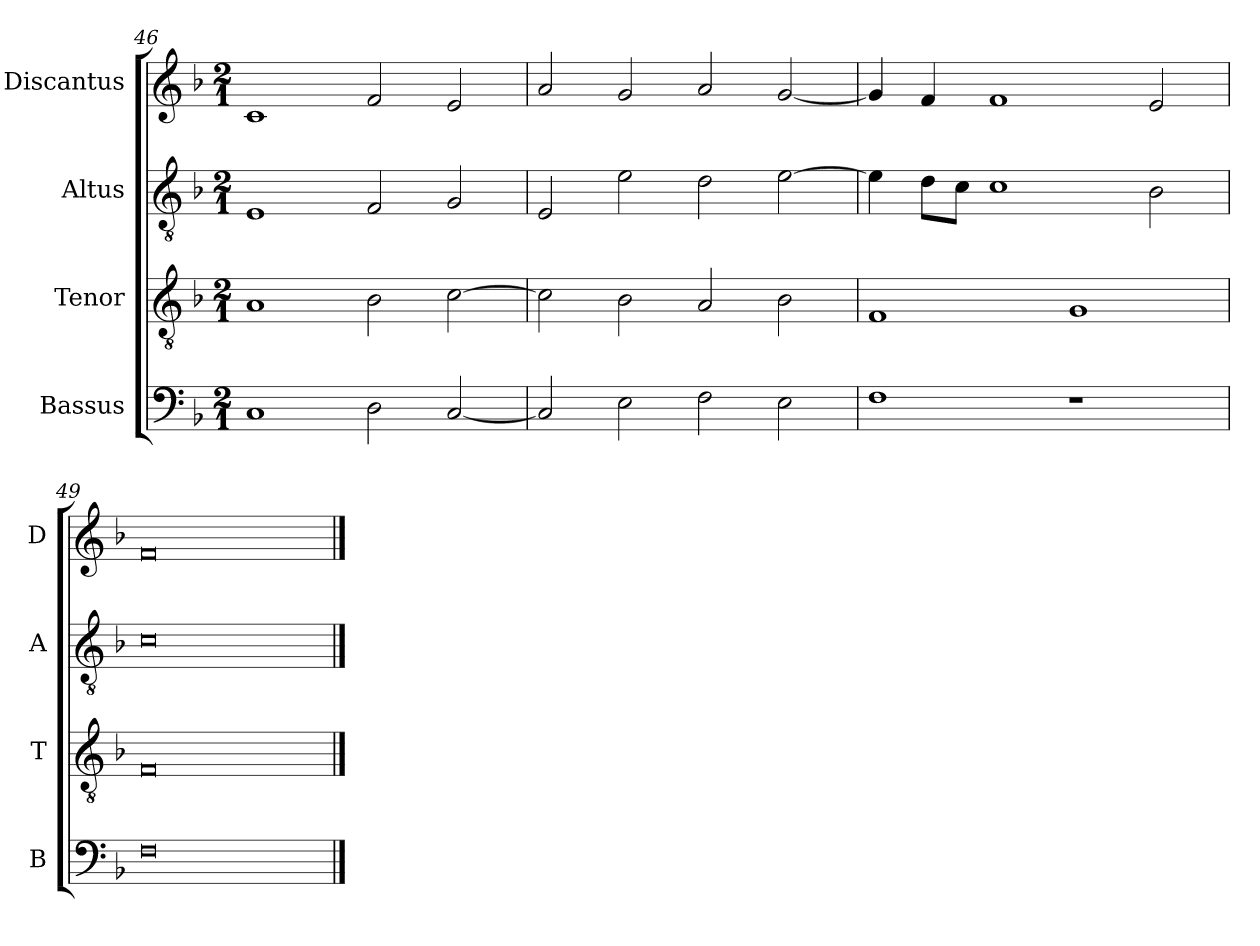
**kern	**kern	**kern	**kern
*part4	*part3	*part2	*part1
*staff4	*staff3	*staff2	*staff1
*I"Bassus	*I"Tenor	*I"Altus	*I"Discantus
*I'B	*I'T	*I'A	*I'D
*clefF4	*clefGv2	*clefGv2	*clefG2
*k[b-]	*k[b-]	*k[b-]	*k[b-]
*M2/1	*M2/1	*M2/1	*M2/1
=46	=46	=46	=46
1C	1A	1E	1c
2D\	2B-\	2F/	2f/
[2C/	[2c\	2G/	2e/
=47	=47	=47	=47
2C/]	2c\]	2E/	2a/
2E\	2B-\	2e\	2g/
2F\	2A/	2d\	2a/
2E\	2B-\	[2e\	[2g/
=48	=48	=48	=48
1F	1F	4e\]	4g/]
.	.	8d\L	4f/
.	.	8c\J	.
.	.	1c	1f
1r	1G	.	.
.	.	2B-\	2e/
=49	=49	=49	=49
0F	0F	0c	0f
==	==	==	==
*-	*-	*-	*-
